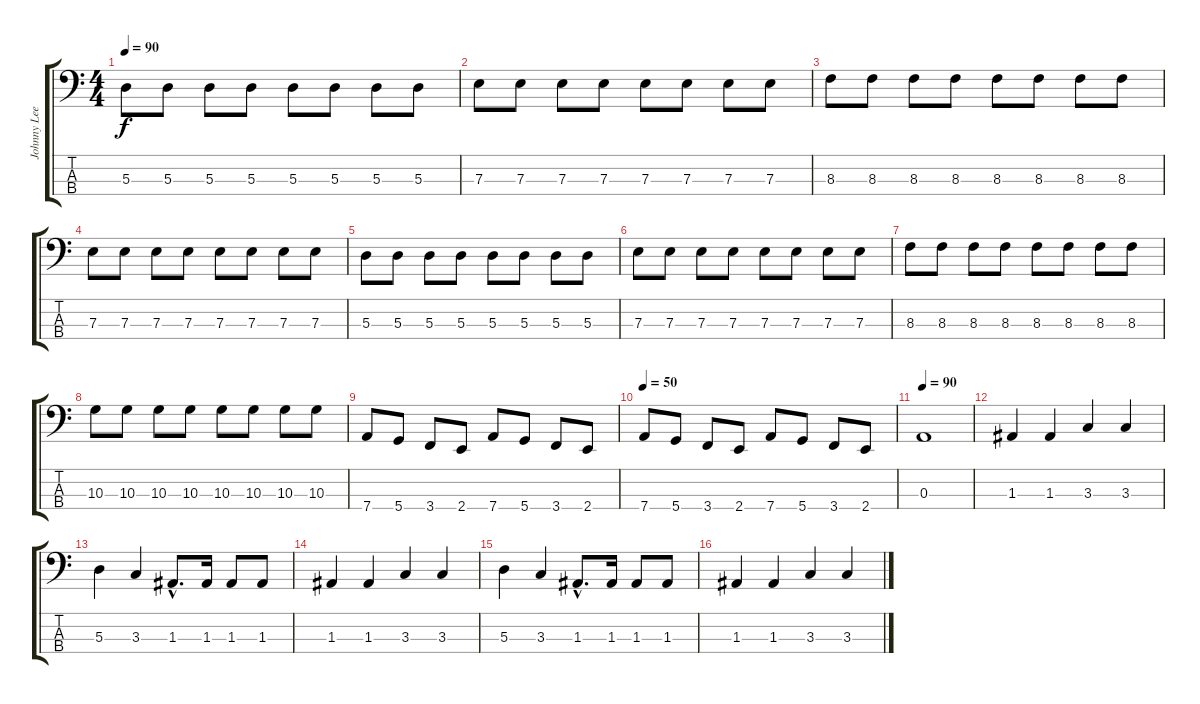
\track ("Johnny Lee Middleton" "Johnny Lee") {instrument electricbassfinger}
\staff {score tabs}
\tuning (G2 D2 A1 D1) {hide}
\ts (4 4)
\tempo 90
\clef f4
\ks c
5.3.8{dy f} 5.3.8 5.3.8 5.3.8 5.3.8 5.3.8 5.3.8 5.3.8 |
7.3.8 7.3.8 7.3.8 7.3.8 7.3.8 7.3.8 7.3.8 7.3.8 |
8.3.8 8.3.8 8.3.8 8.3.8 8.3.8 8.3.8 8.3.8 8.3.8 |
7.3.8 7.3.8 7.3.8 7.3.8 7.3.8 7.3.8 7.3.8 7.3.8 |
5.3.8 5.3.8 5.3.8 5.3.8 5.3.8 5.3.8 5.3.8 5.3.8 |
7.3.8 7.3.8 7.3.8 7.3.8 7.3.8 7.3.8 7.3.8 7.3.8 |
8.3.8 8.3.8 8.3.8 8.3.8 8.3.8 8.3.8 8.3.8 8.3.8 |
10.3.8 10.3.8 10.3.8 10.3.8 10.3.8 10.3.8 10.3.8 10.3.8 |
7.4.8 5.4.8 3.4.8 2.4.8 7.4.8 5.4.8 3.4.8 2.4.8 |
\tempo 50
7.4.8 5.4.8 3.4.8 2.4.8 7.4.8 5.4.8 3.4.8 2.4.8 |
\tempo 90
0.3.1 |
1.3.4 1.3.4 3.3.4 3.3.4 |
5.3.4 3.3.4 1.3{hac}.8{d} 1.3.16 1.3.8 1.3.8 |
1.3.4 1.3.4 3.3.4 3.3.4 |
5.3.4 3.3.4 1.3{hac}.8{d} 1.3.16 1.3.8 1.3.8 |
1.3.4 1.3.4 3.3.4 3.3.4
